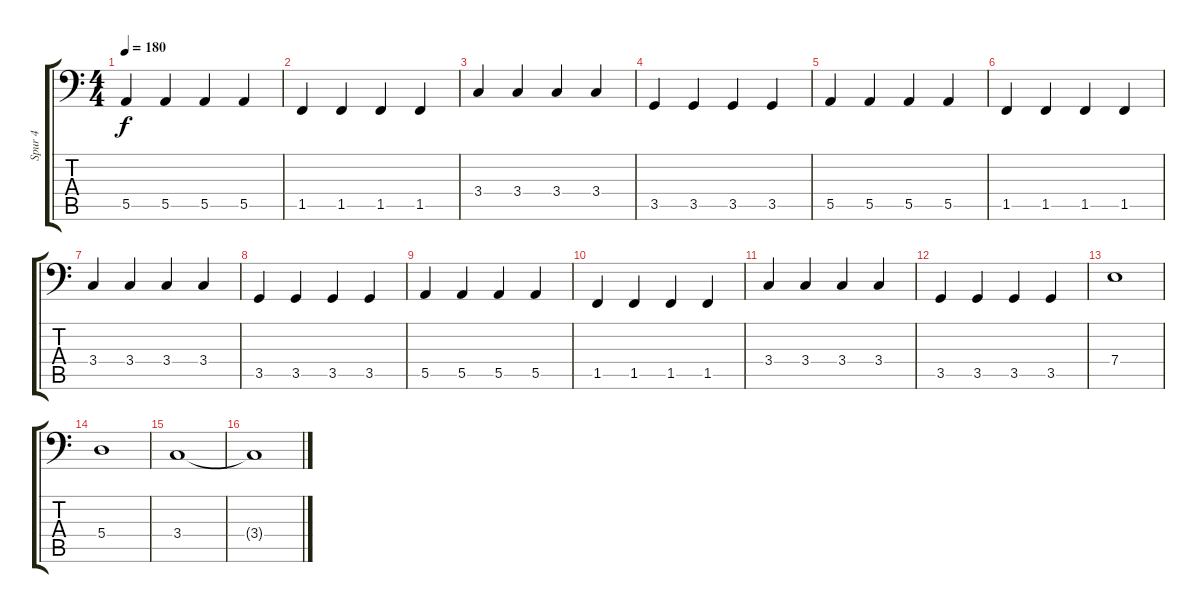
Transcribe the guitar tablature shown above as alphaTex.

\track ("Spur 4" "Spur 4") {instrument electricbassfinger}
\staff {score tabs}
\tuning (C3 G2 D2 A1 E1 B0) {hide}
\ts (4 4)
\tempo 180
\clef f4
\ks c
5.5.4{dy f} 5.5.4 5.5.4 5.5.4 |
1.5.4 1.5.4 1.5.4 1.5.4 |
3.4.4 3.4.4 3.4.4 3.4.4 |
3.5.4 3.5.4 3.5.4 3.5.4 |
5.5.4 5.5.4 5.5.4 5.5.4 |
1.5.4 1.5.4 1.5.4 1.5.4 |
3.4.4 3.4.4 3.4.4 3.4.4 |
3.5.4 3.5.4 3.5.4 3.5.4 |
5.5.4 5.5.4 5.5.4 5.5.4 |
1.5.4 1.5.4 1.5.4 1.5.4 |
3.4.4 3.4.4 3.4.4 3.4.4 |
3.5.4 3.5.4 3.5.4 3.5.4 |
7.4.1 |
5.4.1 |
3.4.1 |
3.4{t}.1
